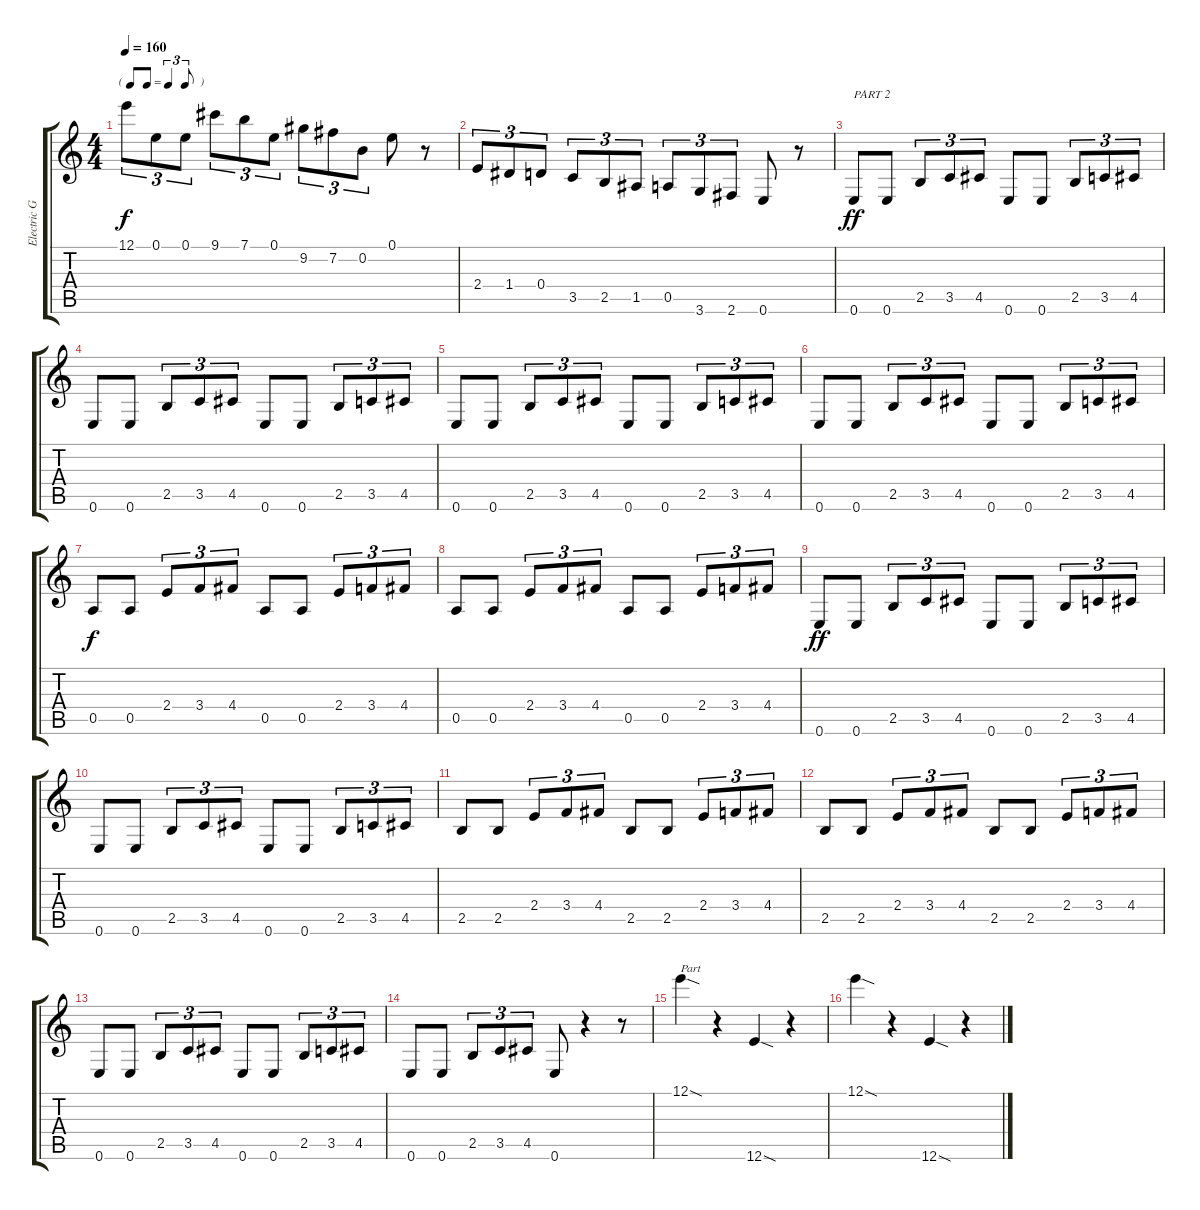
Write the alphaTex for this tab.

\track ("Electric Guitar" "Electric G") {instrument acousticguitarsteel}
\staff {score tabs}
\tuning (E4 B3 G3 D3 A2 E2) {hide}
\ts (4 4)
\tf triplet8th
\tempo 160
\clef g2
\ks c
12.1.8{tu (3 2) dy f} 0.1.8{tu (3 2)} 0.1.8{tu (3 2)} 9.1.8{tu (3 2)} 7.1.8{tu (3 2)} 0.1.8{tu (3 2)} 9.2.8{tu (3 2)} 7.2.8{tu (3 2)} 0.2.8{tu (3 2)} 0.1.8 r.8 |
2.4.8{tu (3 2)} 1.4.8{tu (3 2)} 0.4.8{tu (3 2)} 3.5.8{tu (3 2)} 2.5.8{tu (3 2)} 1.5.8{tu (3 2)} 0.5.8{tu (3 2)} 3.6.8{tu (3 2)} 2.6.8{tu (3 2)} 0.6.8 r.8 |
0.6.8{txt "PART 2" dy ff} 0.6.8 2.5.8{tu (3 2)} 3.5.8{tu (3 2)} 4.5.8{tu (3 2)} 0.6.8 0.6.8 2.5.8{tu (3 2)} 3.5.8{tu (3 2)} 4.5.8{tu (3 2)} |
0.6.8 0.6.8 2.5.8{tu (3 2)} 3.5.8{tu (3 2)} 4.5.8{tu (3 2)} 0.6.8 0.6.8 2.5.8{tu (3 2)} 3.5.8{tu (3 2)} 4.5.8{tu (3 2)} |
0.6.8 0.6.8 2.5.8{tu (3 2)} 3.5.8{tu (3 2)} 4.5.8{tu (3 2)} 0.6.8 0.6.8 2.5.8{tu (3 2)} 3.5.8{tu (3 2)} 4.5.8{tu (3 2)} |
0.6.8 0.6.8 2.5.8{tu (3 2)} 3.5.8{tu (3 2)} 4.5.8{tu (3 2)} 0.6.8 0.6.8 2.5.8{tu (3 2)} 3.5.8{tu (3 2)} 4.5.8{tu (3 2)} |
0.5.8{dy f} 0.5.8 2.4.8{tu (3 2)} 3.4.8{tu (3 2)} 4.4.8{tu (3 2)} 0.5.8 0.5.8 2.4.8{tu (3 2)} 3.4.8{tu (3 2)} 4.4.8{tu (3 2)} |
0.5.8 0.5.8 2.4.8{tu (3 2)} 3.4.8{tu (3 2)} 4.4.8{tu (3 2)} 0.5.8 0.5.8 2.4.8{tu (3 2)} 3.4.8{tu (3 2)} 4.4.8{tu (3 2)} |
0.6.8{dy ff} 0.6.8 2.5.8{tu (3 2)} 3.5.8{tu (3 2)} 4.5.8{tu (3 2)} 0.6.8 0.6.8 2.5.8{tu (3 2)} 3.5.8{tu (3 2)} 4.5.8{tu (3 2)} |
0.6.8 0.6.8 2.5.8{tu (3 2)} 3.5.8{tu (3 2)} 4.5.8{tu (3 2)} 0.6.8 0.6.8 2.5.8{tu (3 2)} 3.5.8{tu (3 2)} 4.5.8{tu (3 2)} |
2.5.8 2.5.8 2.4.8{tu (3 2)} 3.4.8{tu (3 2)} 4.4.8{tu (3 2)} 2.5.8 2.5.8 2.4.8{tu (3 2)} 3.4.8{tu (3 2)} 4.4.8{tu (3 2)} |
2.5.8 2.5.8 2.4.8{tu (3 2)} 3.4.8{tu (3 2)} 4.4.8{tu (3 2)} 2.5.8 2.5.8 2.4.8{tu (3 2)} 3.4.8{tu (3 2)} 4.4.8{tu (3 2)} |
0.6.8 0.6.8 2.5.8{tu (3 2)} 3.5.8{tu (3 2)} 4.5.8{tu (3 2)} 0.6.8 0.6.8 2.5.8{tu (3 2)} 3.5.8{tu (3 2)} 4.5.8{tu (3 2)} |
0.6.8 0.6.8 2.5.8{tu (3 2)} 3.5.8{tu (3 2)} 4.5.8{tu (3 2)} 0.6.8 r.4 r.8 |
12.1{sod}.4{txt "Part"} r.4 12.6{sod}.4 r.4 |
12.1{sod}.4 r.4 12.6{sod}.4 r.4
